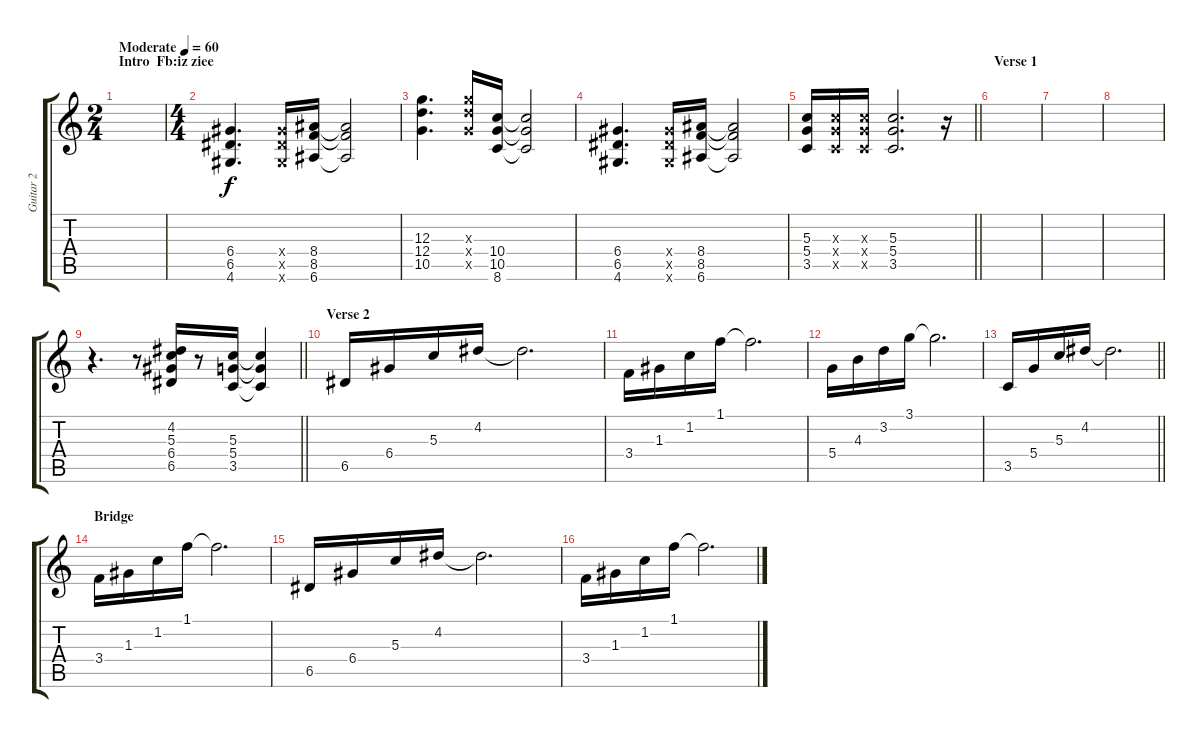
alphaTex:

\track ("Guitar 2" "Guitar 2") {instrument overdrivenguitar}
\staff {score tabs}
\tuning (E4 B3 G3 D3 A2 E2) {hide}
\ts (2 4)
\section ("" "Intro  Fb:iz ziee")
\tempo (60 "Moderate")
\clef g2
\ks c
|
\ts (4 4)
(6.4 6.5 4.6).4{d} (6.4{x} 6.5{x} 4.6{x}).16 (8.4 8.5 6.6).16 (8.4{t} 8.5{t} 6.6{t}).2 |
(12.3 12.4 10.5).4{d} (12.3{x} 12.4{x} 10.5{x}).16 (10.4 10.5 8.6).16 (10.4{t} 10.5{t} 8.6{t}).2 |
(6.4 6.5 4.6).4{d} (6.4{x} 6.5{x} 4.6{x}).16 (8.4 8.5 6.6).16 (8.4{t} 8.5{t} 6.6{t}).2 |
\barLineRight lightlight
(5.3 5.4 3.5).16 (5.3{x} 5.4{x} 3.5{x}).16 (5.3{x} 5.4{x} 3.5{x}).16 (5.3 5.4 3.5).2{d} r.16 |
\section ("" "Verse 1")
|
|
|
\barLineRight lightlight
r.4{d} r.8 (4.2 5.3 6.4 6.5).16 r.8 (5.3 5.4 3.5).16 (5.3{t} 5.4{t} 3.5{t}).4 |
\section ("" "Verse 2")
6.5.16{instrument electricguitarclean} 6.4.16 5.3.16 4.2.16 4.2{t}.2{d} |
3.4.16 1.3.16 1.2.16 1.1.16 1.1{t}.2{d} |
5.4.16 4.3.16 3.2.16 3.1.16 3.1{t}.2{d} |
\barLineRight lightlight
3.5.16 5.4.16 5.3.16 4.2.16 4.2{t}.2{d} |
\section ("" "Bridge")
3.4.16 1.3.16 1.2.16 1.1.16 1.1{t}.2{d} |
6.5.16 6.4.16 5.3.16 4.2.16 4.2{t}.2{d} |
3.4.16 1.3.16 1.2.16 1.1.16 1.1{t}.2{d}
